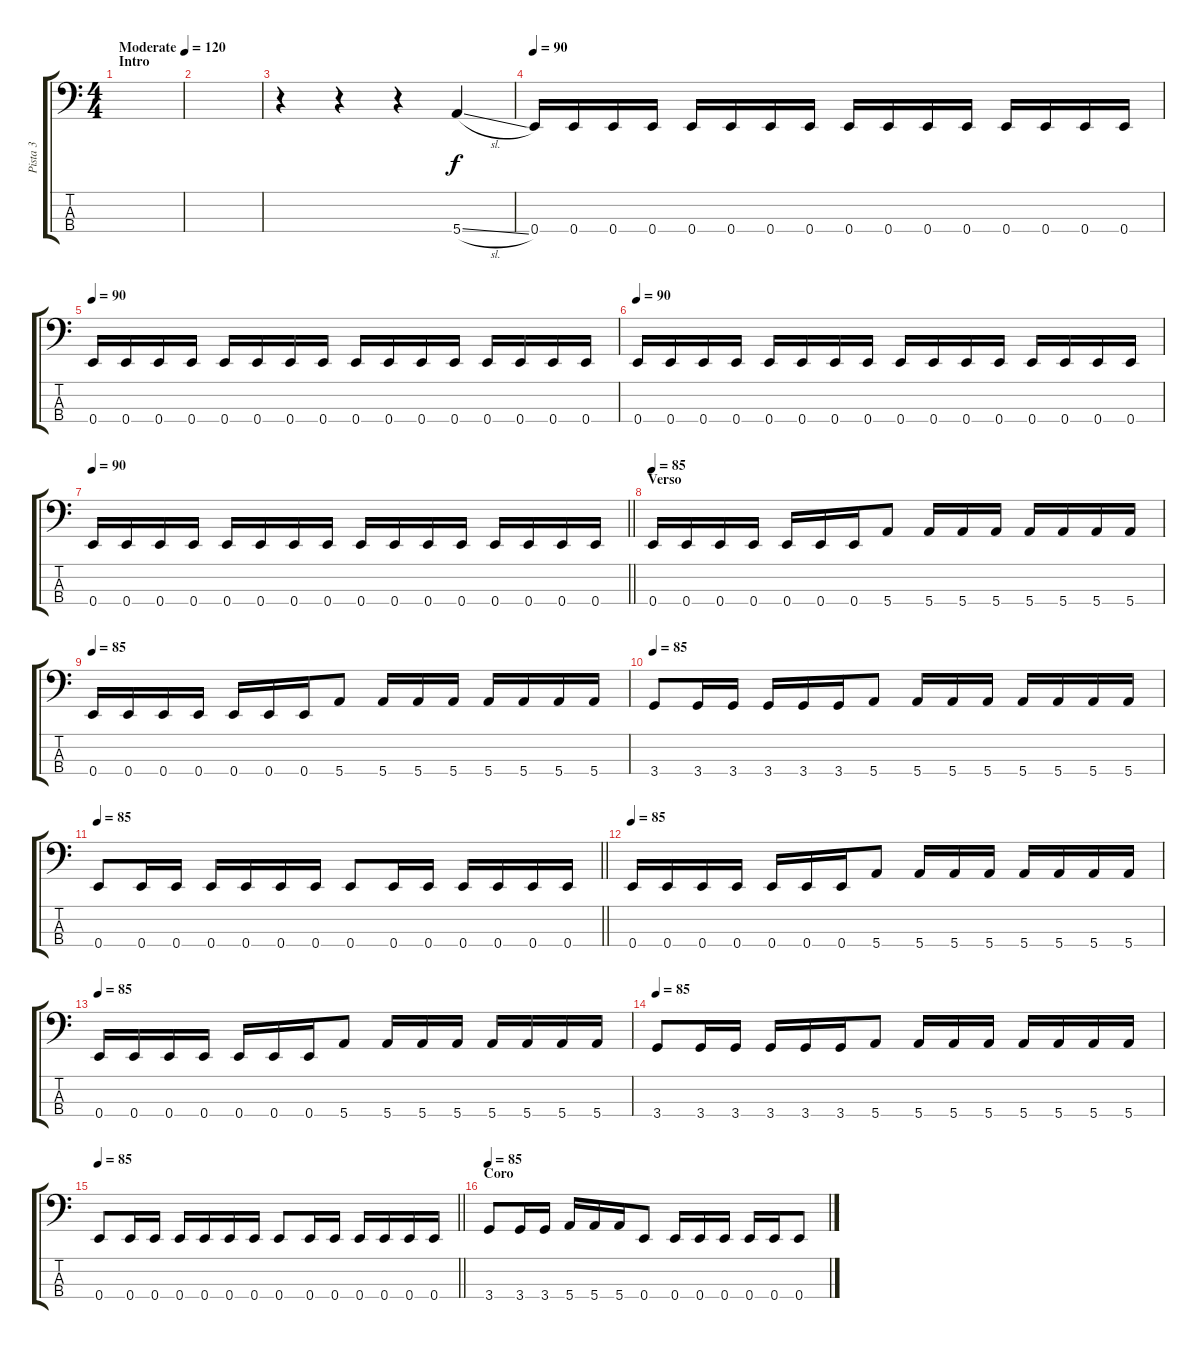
\track ("Pista 3" "Pista 3") {instrument electricbassfinger}
\staff {score tabs}
\tuning (G2 D2 A1 E1) {hide}
\ts (4 4)
\section ("" "Intro")
\tempo (120 "Moderate")
\clef f4
\ks c
|
|
r.4 r.4 r.4 5.4{sl}.4 |
\tempo 90
0.4.16 0.4.16 0.4.16 0.4.16 0.4.16 0.4.16 0.4.16 0.4.16 0.4.16 0.4.16 0.4.16 0.4.16 0.4.16 0.4.16 0.4.16 0.4.16 |
\tempo 90
0.4.16 0.4.16 0.4.16 0.4.16 0.4.16 0.4.16 0.4.16 0.4.16 0.4.16 0.4.16 0.4.16 0.4.16 0.4.16 0.4.16 0.4.16 0.4.16 |
\tempo 90
0.4.16 0.4.16 0.4.16 0.4.16 0.4.16 0.4.16 0.4.16 0.4.16 0.4.16 0.4.16 0.4.16 0.4.16 0.4.16 0.4.16 0.4.16 0.4.16 |
\tempo 90
\barLineRight lightlight
0.4.16 0.4.16 0.4.16 0.4.16 0.4.16 0.4.16 0.4.16 0.4.16 0.4.16 0.4.16 0.4.16 0.4.16 0.4.16 0.4.16 0.4.16 0.4.16 |
\section ("" "Verso")
\tempo 85
0.4.16 0.4.16 0.4.16 0.4.16 0.4.16 0.4.16 0.4.16 5.4.8 5.4.16 5.4.16 5.4.16 5.4.16 5.4.16 5.4.16 5.4.16 |
\tempo 85
0.4.16 0.4.16 0.4.16 0.4.16 0.4.16 0.4.16 0.4.16 5.4.8 5.4.16 5.4.16 5.4.16 5.4.16 5.4.16 5.4.16 5.4.16 |
\tempo 85
3.4.8 3.4.16 3.4.16 3.4.16 3.4.16 3.4.16 5.4.8 5.4.16 5.4.16 5.4.16 5.4.16 5.4.16 5.4.16 5.4.16 |
\tempo 90
\tempo 85
\barLineRight lightlight
0.4.8 0.4.16 0.4.16 0.4.16 0.4.16 0.4.16 0.4.16 0.4.8 0.4.16 0.4.16 0.4.16 0.4.16 0.4.16 0.4.16 |
\section ("" "")
\tempo 85
0.4.16 0.4.16 0.4.16 0.4.16 0.4.16 0.4.16 0.4.16 5.4.8 5.4.16 5.4.16 5.4.16 5.4.16 5.4.16 5.4.16 5.4.16 |
\tempo 85
0.4.16 0.4.16 0.4.16 0.4.16 0.4.16 0.4.16 0.4.16 5.4.8 5.4.16 5.4.16 5.4.16 5.4.16 5.4.16 5.4.16 5.4.16 |
\tempo 85
3.4.8 3.4.16 3.4.16 3.4.16 3.4.16 3.4.16 5.4.8 5.4.16 5.4.16 5.4.16 5.4.16 5.4.16 5.4.16 5.4.16 |
\tempo 90
\tempo 85
\barLineRight lightlight
0.4.8 0.4.16 0.4.16 0.4.16 0.4.16 0.4.16 0.4.16 0.4.8 0.4.16 0.4.16 0.4.16 0.4.16 0.4.16 0.4.16 |
\section ("" "Coro")
\tempo 85
3.4.8 3.4.16 3.4.16 5.4.16 5.4.16 5.4.16 0.4.8 0.4.16 0.4.16 0.4.16 0.4.16 0.4.16 0.4.8
